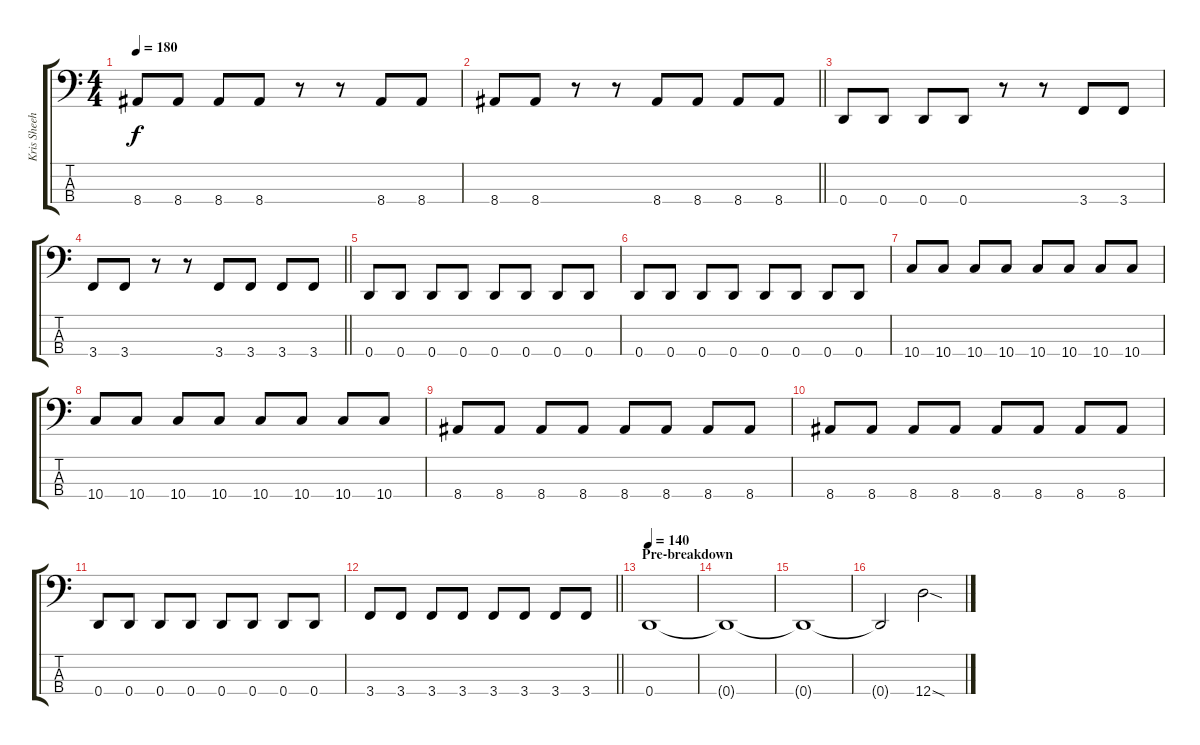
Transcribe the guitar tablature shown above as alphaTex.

\track ("Kris Sheehan" "Kris Sheeh") {instrument electricbassfinger}
\staff {score tabs}
\tuning (G2 D2 A1 D1) {hide}
\ts (4 4)
\tempo 180
\clef f4
\ks c
8.4.8{dy f} 8.4.8 8.4.8 8.4.8 r.8 r.8 8.4.8 8.4.8 |
\barLineRight lightlight
8.4.8 8.4.8 r.8 r.8 8.4.8 8.4.8 8.4.8 8.4.8 |
0.4.8 0.4.8 0.4.8 0.4.8 r.8 r.8 3.4.8 3.4.8 |
\barLineRight lightlight
3.4.8 3.4.8 r.8 r.8 3.4.8 3.4.8 3.4.8 3.4.8 |
0.4.8 0.4.8 0.4.8 0.4.8 0.4.8 0.4.8 0.4.8 0.4.8 |
0.4.8 0.4.8 0.4.8 0.4.8 0.4.8 0.4.8 0.4.8 0.4.8 |
10.4.8 10.4.8 10.4.8 10.4.8 10.4.8 10.4.8 10.4.8 10.4.8 |
10.4.8 10.4.8 10.4.8 10.4.8 10.4.8 10.4.8 10.4.8 10.4.8 |
8.4.8 8.4.8 8.4.8 8.4.8 8.4.8 8.4.8 8.4.8 8.4.8 |
8.4.8 8.4.8 8.4.8 8.4.8 8.4.8 8.4.8 8.4.8 8.4.8 |
0.4.8 0.4.8 0.4.8 0.4.8 0.4.8 0.4.8 0.4.8 0.4.8 |
\barLineRight lightlight
3.4.8 3.4.8 3.4.8 3.4.8 3.4.8 3.4.8 3.4.8 3.4.8 |
\section ("" "Pre-breakdown")
\tempo 140
0.4.1 |
0.4{t}.1 |
0.4{t}.1 |
0.4{t}.2 12.4{sod}.2
